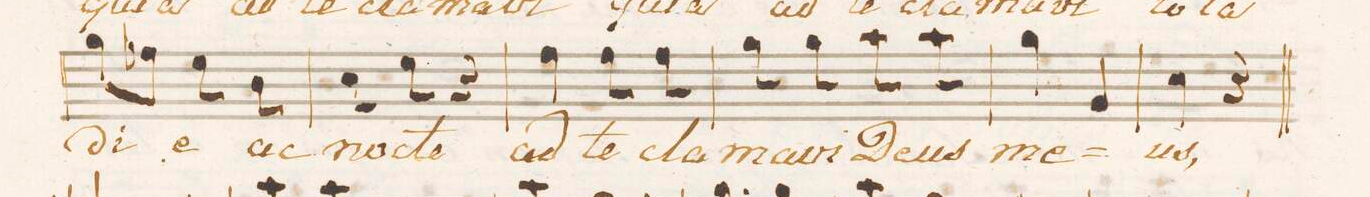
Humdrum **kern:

**kern	**text	**dynam
*I"Baſso.	*	*
*clefF4	*	*
*k[b-e-a-]	*	*
*M2/4	*	*
8B-\L	di-	.
8A-X\J	.	.
8G\	-e	.
8D\	ac	.
=33	=33	=33
8E-\	noc-	.
8G\	-te	.
4r	.	.
=34	=34	=34
4A-\	ad	.
8A-\	te	.
8A-\	cla-	.
=35	=35	=35
8B-\	-ma-	.
8B-\	-vi	.
8c\	De-	.
8c\	-us	.
=36	=36	=36
4B-\	me-	.
4BB-/	.	.
=37	=37	=37
4E-\	-us,	.
4r	.	.
=38||	=38||	=38||
*-	*-	*-
